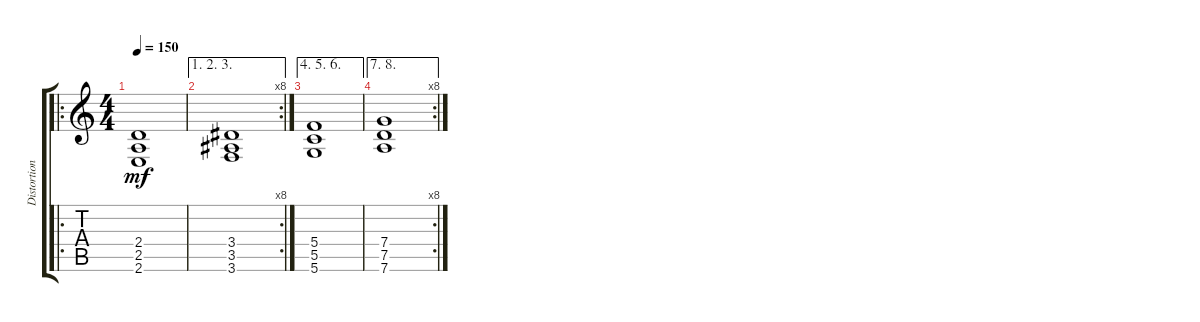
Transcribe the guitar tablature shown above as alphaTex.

\track ("Distortion Guitar" "Distortion") {instrument distortionguitar}
\staff {score tabs}
\tuning (D4 A3 F3 C3 G2 D2) {hide}
\ro
\ts (4 4)
\tempo 150
\clef g2
\ks c
(2.4 2.5 2.6).1{dy mf} |
\ae (1 2 3)
\rc 8
(3.4 3.5 3.6).1 |
\ae (4 5 6)
(5.4 5.5 5.6).1 |
\ae (7 8)
\rc 8
(7.4 7.5 7.6).1
